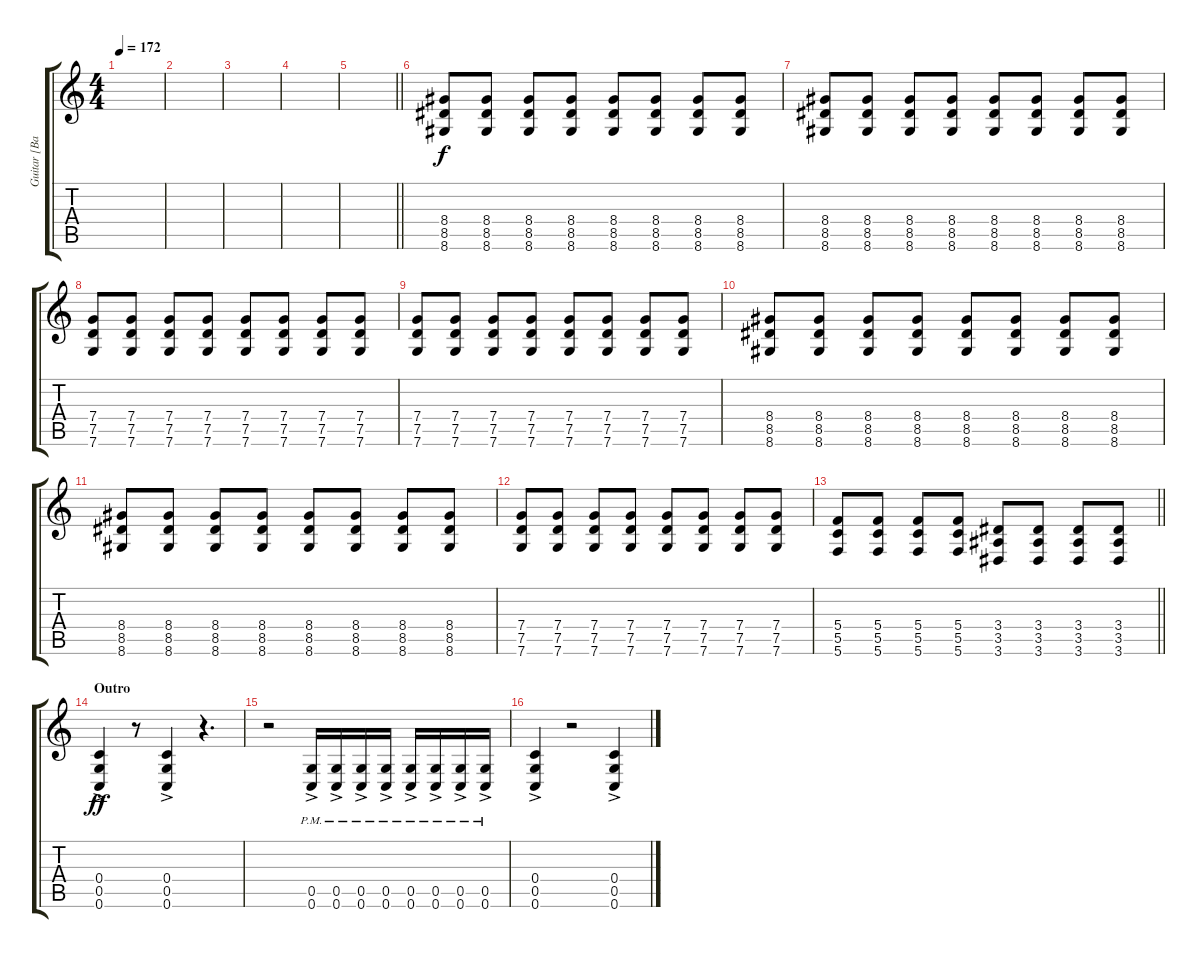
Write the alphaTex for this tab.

\track ("Guitar [Backing Track Only]" "Guitar [Ba") {instrument distortionguitar}
\staff {score tabs}
\tuning (D4 A3 F3 C3 G2 C2) {hide}
\ts (4 4)
\tempo 172
\clef g2
\ks c
|
|
|
|
\barLineRight lightlight
|
\section ("" "")
(8.4 8.5 8.6).8{dy f volume 12 balance 13} (8.4 8.5 8.6).8 (8.4 8.5 8.6).8 (8.4 8.5 8.6).8 (8.4 8.5 8.6).8 (8.4 8.5 8.6).8 (8.4 8.5 8.6).8 (8.4 8.5 8.6).8 |
(8.4 8.5 8.6).8 (8.4 8.5 8.6).8 (8.4 8.5 8.6).8 (8.4 8.5 8.6).8 (8.4 8.5 8.6).8 (8.4 8.5 8.6).8 (8.4 8.5 8.6).8 (8.4 8.5 8.6).8 |
(7.4 7.5 7.6).8 (7.4 7.5 7.6).8 (7.4 7.5 7.6).8 (7.4 7.5 7.6).8 (7.4 7.5 7.6).8 (7.4 7.5 7.6).8 (7.4 7.5 7.6).8 (7.4 7.5 7.6).8 |
(7.4 7.5 7.6).8 (7.4 7.5 7.6).8 (7.4 7.5 7.6).8 (7.4 7.5 7.6).8 (7.4 7.5 7.6).8 (7.4 7.5 7.6).8 (7.4 7.5 7.6).8 (7.4 7.5 7.6).8 |
(8.4 8.5 8.6).8 (8.4 8.5 8.6).8 (8.4 8.5 8.6).8 (8.4 8.5 8.6).8 (8.4 8.5 8.6).8 (8.4 8.5 8.6).8 (8.4 8.5 8.6).8 (8.4 8.5 8.6).8 |
(8.4 8.5 8.6).8 (8.4 8.5 8.6).8 (8.4 8.5 8.6).8 (8.4 8.5 8.6).8 (8.4 8.5 8.6).8 (8.4 8.5 8.6).8 (8.4 8.5 8.6).8 (8.4 8.5 8.6).8 |
(7.4 7.5 7.6).8 (7.4 7.5 7.6).8 (7.4 7.5 7.6).8 (7.4 7.5 7.6).8 (7.4 7.5 7.6).8 (7.4 7.5 7.6).8 (7.4 7.5 7.6).8 (7.4 7.5 7.6).8 |
\barLineRight lightlight
(5.4 5.5 5.6).8 (5.4 5.5 5.6).8 (5.4 5.5 5.6).8 (5.4 5.5 5.6).8 (3.4 3.5 3.6).8 (3.4 3.5 3.6).8 (3.4 3.5 3.6).8 (3.4 3.5 3.6).8 |
\section ("" "Outro")
(0.4{ac} 0.5{ac} 0.6{ac}).4{dy ff} r.8 (0.4{ac} 0.5{ac} 0.6{ac}).4 r.4{d} |
r.2 (0.5{ac pm} 0.6{ac pm}).16 (0.5{ac pm} 0.6{ac pm}).16 (0.5{ac pm} 0.6{ac pm}).16 (0.5{ac pm} 0.6{ac pm}).16 (0.5{ac pm} 0.6{ac pm}).16 (0.5{ac pm} 0.6{ac pm}).16 (0.5{ac pm} 0.6{ac pm}).16 (0.5{ac pm} 0.6{ac pm}).16 |
(0.4{ac} 0.5{ac} 0.6{ac}).4 r.2 (0.4{ac} 0.5{ac} 0.6{ac}).4
